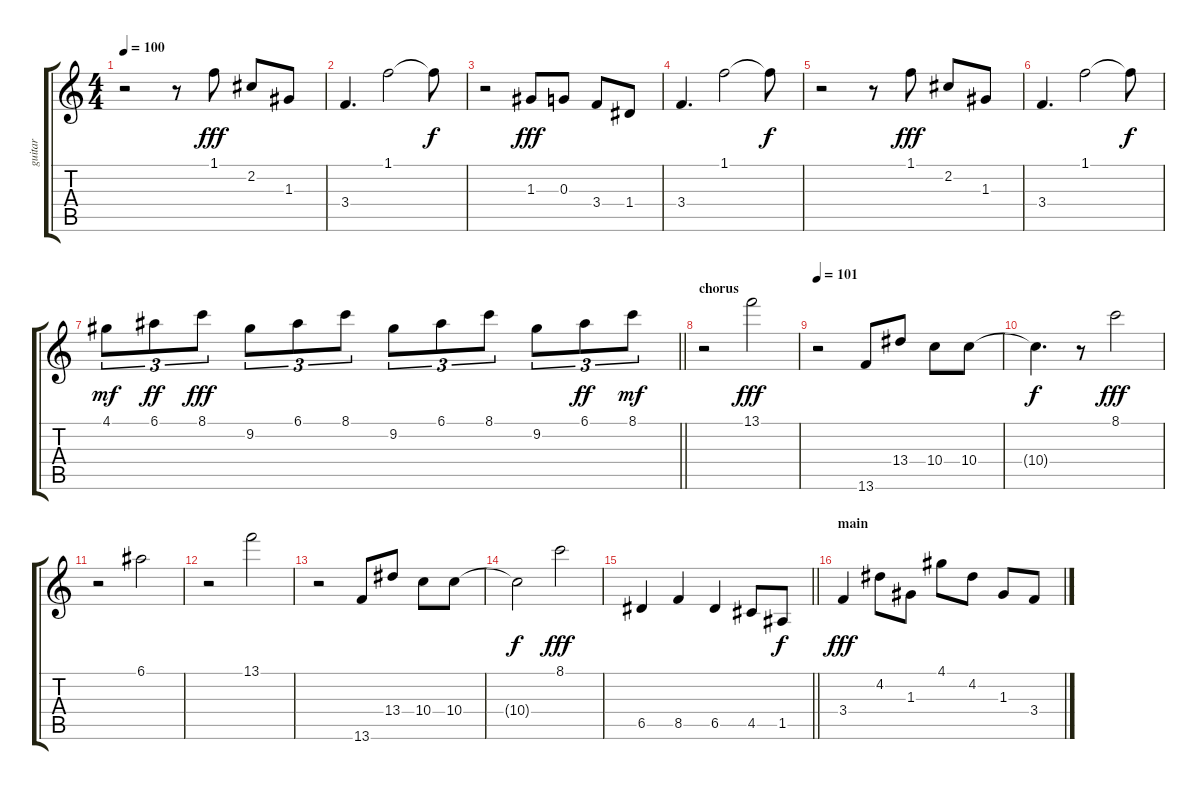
\track ("guitar" "guitar") {instrument acousticguitarnylon}
\staff {score tabs}
\tuning (E4 B3 G3 D3 A2 E2) {hide}
\ts (4 4)
\tempo 100
\clef g2
\ks c
r.2{dy fff} r.8 1.1.8{volume 14} 2.2.8 1.3.8 |
3.4.4{d} 1.1.2 1.1{t}.8{dy f} |
r.2 1.3.8{dy fff} 0.3.8 3.4.8 1.4.8 |
3.4.4{d} 1.1.2 1.1{t}.8{dy f} |
r.2 r.8 1.1.8{dy fff} 2.2.8 1.3.8 |
3.4.4{d} 1.1.2 1.1{t}.8{dy f} |
\barLineRight lightlight
4.1.8{tu (3 2) dy mf volume 10} 6.1.8{tu (3 2) dy ff} 8.1.8{tu (3 2) dy fff} 9.2.8{tu (3 2) volume 11} 6.1.8{tu (3 2)} 8.1.8{tu (3 2)} 9.2.8{tu (3 2) volume 14} 6.1.8{tu (3 2)} 8.1.8{tu (3 2)} 9.2.8{tu (3 2) volume 10} 6.1.8{tu (3 2) dy ff} 8.1.8{tu (3 2) dy mf} |
\section ("" "chorus")
r.2 13.1.2{dy fff volume 14} |
\tempo 101
r.2 13.6.8 13.4.8 10.4.8 10.4.8 |
10.4{t}.4{d dy f} r.8 8.1.2{dy fff} |
r.2 6.1.2 |
r.2 13.1.2 |
r.2 13.6.8 13.4.8 10.4.8 10.4.8 |
10.4{t}.2{dy f} 8.1.2{dy fff} |
\barLineRight lightlight
6.5.4 8.5.4 6.5.4 4.5.8 1.5.8{dy f} |
\section ("" "main")
3.4.4{dy fff} 4.2.8 1.3.8 4.1.8 4.2.8 1.3.8 3.4.8
